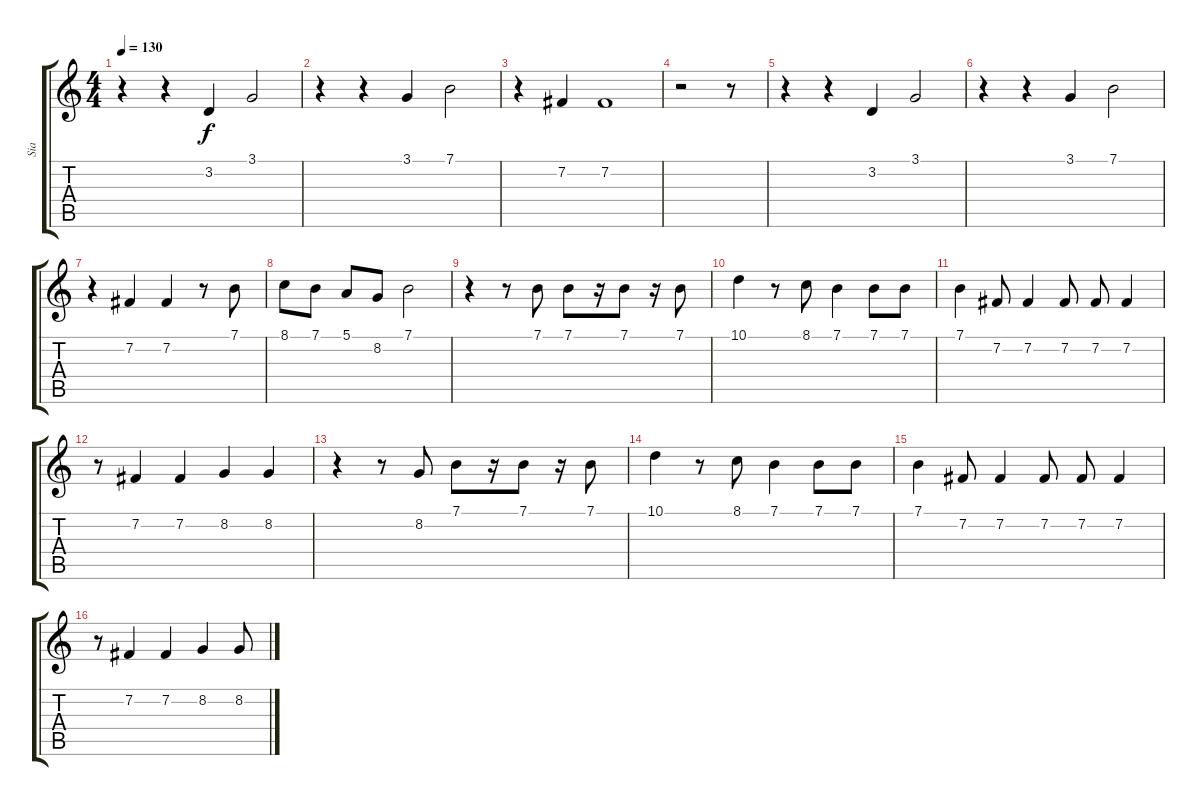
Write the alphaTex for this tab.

\track ("Sia" "Sia") {instrument tenorsax}
\staff {score tabs}
\tuning (E4 B3 G3 D3 A2 E2) {hide}
\ts (4 4)
\tempo 130
\clef g2
\ks c
r.4{dy f} r.4 3.2.4 3.1.2 |
r.4 r.4 3.1.4 7.1.2 |
r.4 7.2.4 7.2.1 |
r.2 r.8 |
r.4 r.4 3.2.4 3.1.2 |
r.4 r.4 3.1.4 7.1.2 |
r.4 7.2.4 7.2.4 r.8 7.1.8 |
8.1.8 7.1.8 5.1.8 8.2.8 7.1.2 |
r.4 r.8 7.1.8 7.1.8 r.16 7.1.8 r.16 7.1.8 |
10.1.4 r.8 8.1.8 7.1.4 7.1.8 7.1.8 |
7.1.4 7.2.8 7.2.4 7.2.8 7.2.8 7.2.4 |
r.8 7.2.4 7.2.4 8.2.4 8.2.4 |
r.4 r.8 8.2.8 7.1.8 r.16 7.1.8 r.16 7.1.8 |
10.1.4 r.8 8.1.8 7.1.4 7.1.8 7.1.8 |
7.1.4 7.2.8 7.2.4 7.2.8 7.2.8 7.2.4 |
r.8 7.2.4 7.2.4 8.2.4 8.2.8
